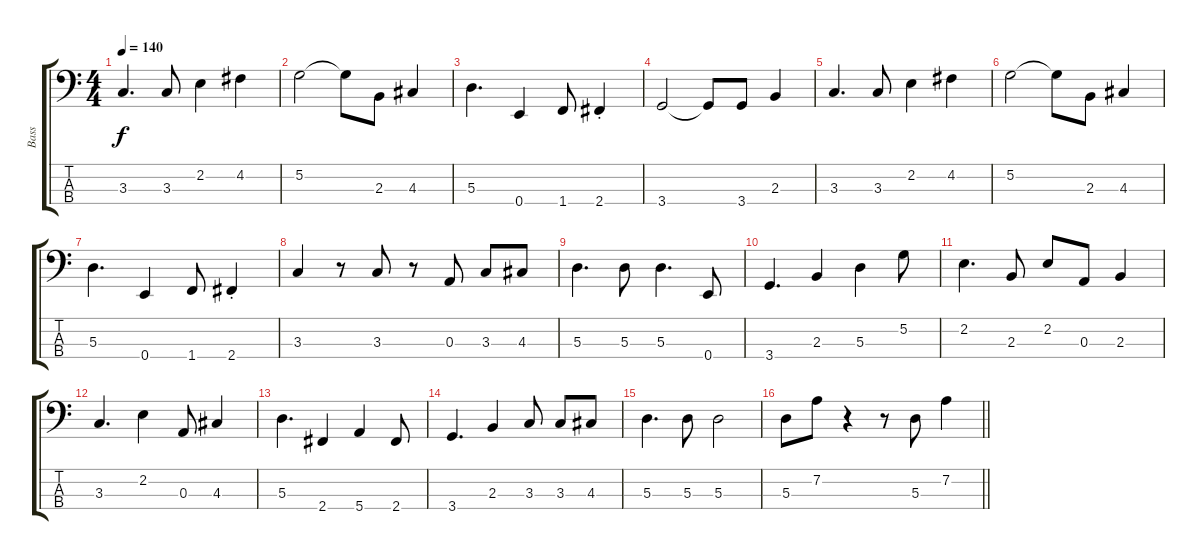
\track ("Bass" "Bass") {instrument electricbasspick}
\staff {score tabs}
\tuning (G2 D2 A1 E1) {hide}
\ts (4 4)
\tempo 140
\clef f4
\ks c
3.3.4{d dy f} 3.3.8 2.2.4 4.2.4 |
5.2.2 5.2{t}.8 2.3.8 4.3.4 |
5.3.4{d} 0.4.4 1.4.8 2.4{st}.4 |
3.4.2 3.4{t}.8 3.4.8 2.3.4 |
3.3.4{d} 3.3.8 2.2.4 4.2.4 |
5.2.2 5.2{t}.8 2.3.8 4.3.4 |
5.3.4{d} 0.4.4 1.4.8 2.4{st}.4 |
3.3.4 r.8 3.3.8 r.8 0.3.8 3.3.8 4.3.8 |
5.3.4{d} 5.3.8 5.3.4{d} 0.4.8 |
3.4.4{d} 2.3.4 5.3.4 5.2.8 |
2.2.4{d} 2.3.8 2.2.8 0.3.8 2.3.4 |
3.3.4{d} 2.2.4 0.3.8 4.3.4 |
5.3.4{d} 2.4.4 5.4.4 2.4.8 |
3.4.4{d} 2.3.4 3.3.8 3.3.8 4.3.8 |
5.3.4{d} 5.3.8 5.3.2 |
\barLineRight lightlight
5.3.8 7.2.8 r.4 r.8 5.3.8 7.2.4
